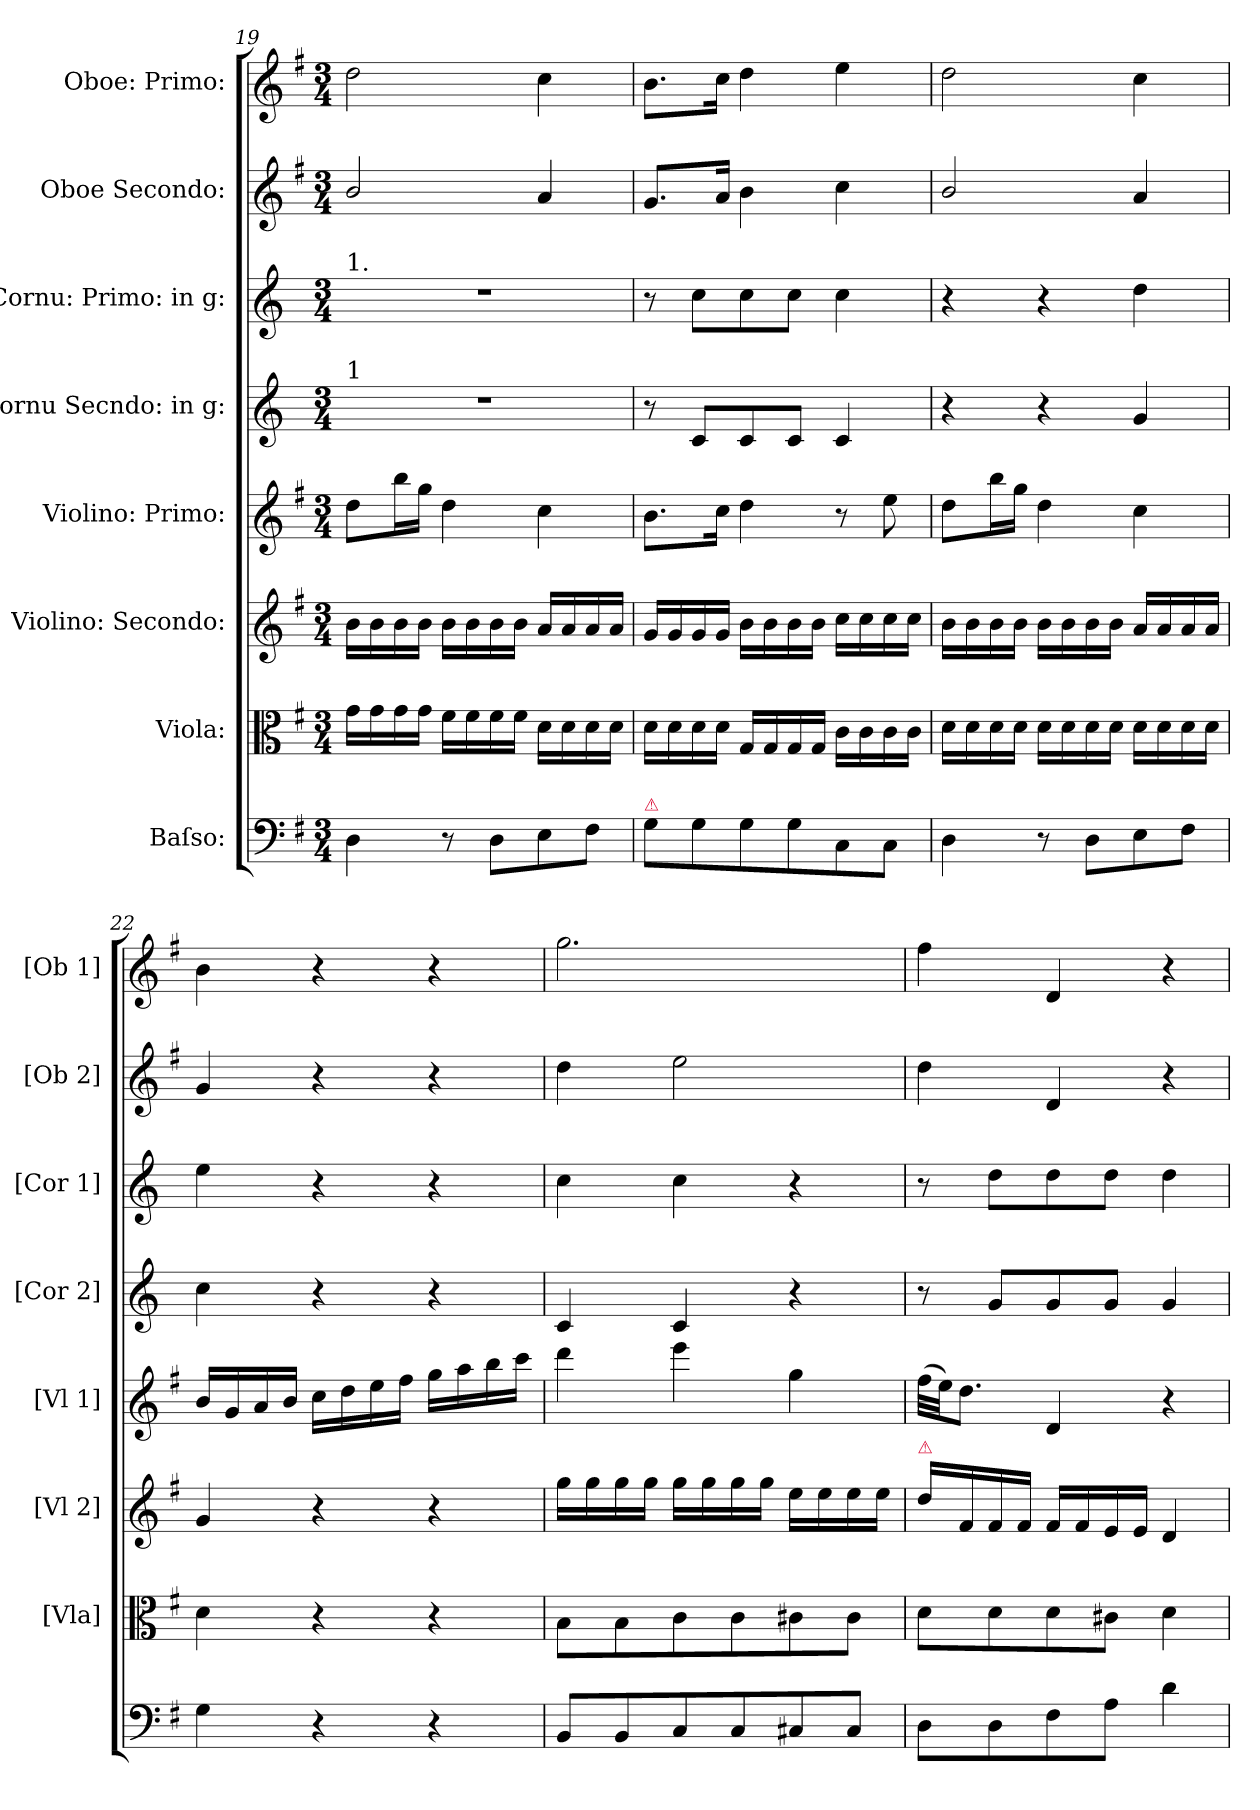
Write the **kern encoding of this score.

**kern	**kern	**kern	**kern	**kern	**kern	**kern	**kern
*part8	*part7	*part6	*part5	*part4	*part3	*part2	*part1
*staff8	*staff7	*staff6	*staff5	*staff4	*staff3	*staff2	*staff1
*I"Baſso:	*I"Viola:	*I"Violino: Secondo:	*I"Violino: Primo:	*I"Cornu Secndo: in g:	*I"Cornu: Primo: in g:	*I"Oboe Secondo:	*I"Oboe: Primo:
*	*I'[Vla]	*I'[Vl 2]	*I'[Vl 1]	*I'[Cor 2]	*I'[Cor 1]	*I'[Ob 2]	*I'[Ob 1]
*clefF4	*clefC3	*clefG2	*clefG2	*clefG2	*clefG2	*clefG2	*clefG2
*	*	*	*	*ITrd3c5	*ITrd3c5	*	*
*k[f#]	*k[f#]	*k[f#]	*k[f#]	*k[f#]	*k[f#]	*k[f#]	*k[f#]
*G:	*G:	*G:	*G:	*	*	*G:	*G:
*M3/4	*M3/4	*M3/4	*M3/4	*M3/4	*M3/4	*M3/4	*M3/4
=19	=19	=19	=19	=19	=19	=19	=19
!	!	!	!	!	!LO:TX:a:t=1.	!	!
!	!	!	!	!LO:TX:a:t=1	!	!	!
4D\	16g\LL	16b\LL	8dd\L	2.r	2.r	2b/	2dd\
.	16g\	16b\	.	.	.	.	.
.	16g\	16b\	16bb\L	.	.	.	.
.	16g\JJ	16b\JJ	16gg\JJ	.	.	.	.
8r	16f#\LL	16b\LL	4dd\	.	.	.	.
.	16f#\	16b\	.	.	.	.	.
8D\L	16f#\	16b\	.	.	.	.	.
.	16f#\JJ	16b\JJ	.	.	.	.	.
8E\	16d\LL	16a/LL	4cc\	.	.	4a/	4cc\
.	16d\	16a/	.	.	.	.	.
8F#\J	16d\	16a/	.	.	.	.	.
.	16d\JJ	16a/JJ	.	.	.	.	.
=20	=20	=20	=20	=20	=20	=20	=20
!LO:TX:a:color=crimson:t=⚠	!	!	!	!	!	!	!
8G\L	16d\LL	16g/LL	8.b\L	8r	8r	8.g/L	8.b\L
.	16d\	16g/	.	.	.	.	.
8G\	16d\	16g/	.	8G/L	8g\L	.	.
.	16d\JJ	16g/JJ	16cc\Jk	.	.	16a/Jk	16cc\Jk
8G\	16G/LL	16b\LL	4dd\	8G/	8g\	4b\	4dd\
.	16G/	16b\	.	.	.	.	.
8G\	16G/	16b\	.	8G/J	8g\J	.	.
.	16G/JJ	16b\JJ	.	.	.	.	.
8C/	16c\LL	16cc\LL	8r	4G/	4g\	4cc\	4ee\
.	16c\	16cc\	.	.	.	.	.
8C/J	16c\	16cc\	8ee\	.	.	.	.
.	16c\JJ	16cc\JJ	.	.	.	.	.
=21	=21	=21	=21	=21	=21	=21	=21
4D\	16d\LL	16b\LL	8dd\L	4r	4r	2b/	2dd\
.	16d\	16b\	.	.	.	.	.
.	16d\	16b\	16bb\L	.	.	.	.
.	16d\JJ	16b\JJ	16gg\JJ	.	.	.	.
8r	16d\LL	16b\LL	4dd\	4r	4r	.	.
.	16d\	16b\	.	.	.	.	.
8D\L	16d\	16b\	.	.	.	.	.
.	16d\JJ	16b\JJ	.	.	.	.	.
8E\	16d\LL	16a/LL	4cc\	4d/	4a\	4a/	4cc\
.	16d\	16a/	.	.	.	.	.
8F#\J	16d\	16a/	.	.	.	.	.
.	16d\JJ	16a/JJ	.	.	.	.	.
=22	=22	=22	=22	=22	=22	=22	=22
4G\	4d\	4g/	16b/LL	4g\	4b\	4g/	4b\
.	.	.	16g/	.	.	.	.
.	.	.	16a/	.	.	.	.
.	.	.	16b/JJ	.	.	.	.
4r	4r	4r	16cc\LL	4r	4r	4r	4r
.	.	.	16dd\	.	.	.	.
.	.	.	16ee\	.	.	.	.
.	.	.	16ff#\JJ	.	.	.	.
4r	4r	4r	16gg\LL	4r	4r	4r	4r
.	.	.	16aa\	.	.	.	.
.	.	.	16bb\	.	.	.	.
.	.	.	16ccc\JJ	.	.	.	.
=23	=23	=23	=23	=23	=23	=23	=23
8BB/L	8B\L	16gg\LL	4ddd\	4G/	4g\	4dd\	2.gg\
.	.	16gg\	.	.	.	.	.
8BB/	8B\	16gg\	.	.	.	.	.
.	.	16gg\JJ	.	.	.	.	.
8C/	8c\	16gg\LL	4eee\	4G/	4g\	2ee\	.
.	.	16gg\	.	.	.	.	.
8C/	8c\	16gg\	.	.	.	.	.
.	.	16gg\JJ	.	.	.	.	.
8C#X/	8c#X\	16ee\LL	4gg\	4r	4r	.	.
.	.	16ee\	.	.	.	.	.
8C#/J	8c#\J	16ee\	.	.	.	.	.
.	.	16ee\JJ	.	.	.	.	.
=24	=24	=24	=24	=24	=24	=24	=24
!	!	!LO:TX:a:color=crimson:t=⚠	!	!	!	!	!
8D\L	8d\L	16dd\LL	(>32ff#\LLL	8r	8r	4dd\	4ff#\
.	.	.	32ee\JJ)	.	.	.	.
.	.	16f#/	8.dd\J	.	.	.	.
8D\	8d\	16f#/	.	8d/L	8a\L	.	.
.	.	16f#/JJ	.	.	.	.	.
8F#\	8d\	16f#/LL	4d/	8d/	8a\	4d/	4d/
.	.	16f#/	.	.	.	.	.
8A\J	8c#X\J	16e/	.	8d/J	8a\J	.	.
.	.	16e/JJ	.	.	.	.	.
4d\	4d\	4d/	4r	4d/	4a\	4r	4r
=	=	=	=	=	=	=	=
*-	*-	*-	*-	*-	*-	*-	*-
